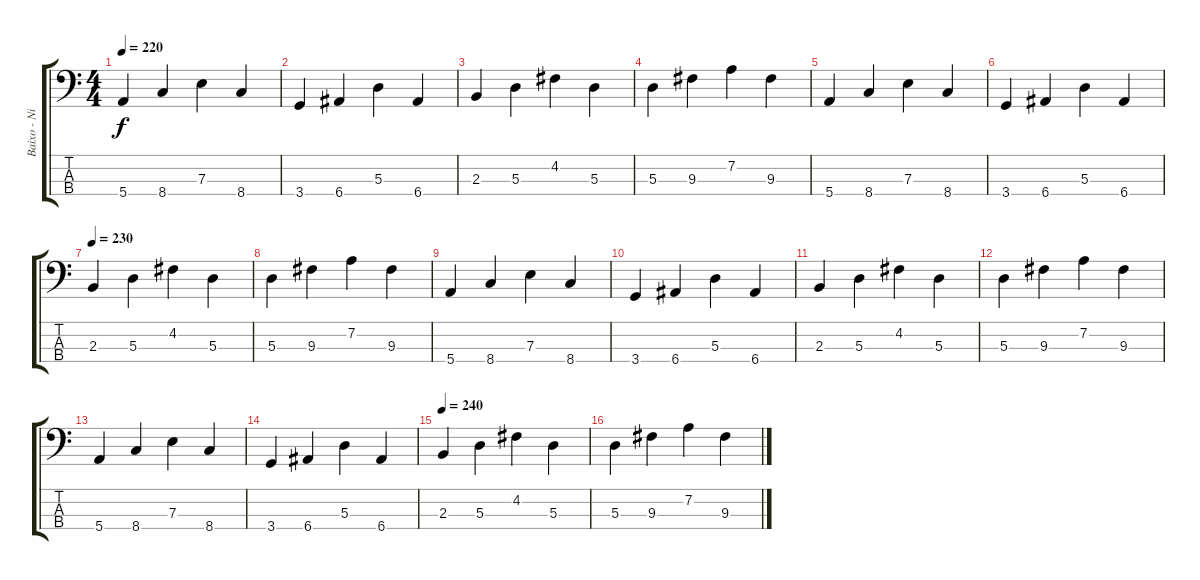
\track ("Baixo - Nikola" "Baixo - Ni") {instrument electricbasspick}
\staff {score tabs}
\tuning (G2 D2 A1 E1) {hide}
\ts (4 4)
\tempo 220
\clef f4
\ks c
5.4.4{dy f} 8.4.4 7.3.4 8.4.4 |
3.4.4 6.4.4 5.3.4 6.4.4 |
2.3.4 5.3.4 4.2.4 5.3.4 |
5.3.4 9.3.4 7.2.4 9.3.4 |
5.4.4 8.4.4 7.3.4 8.4.4 |
3.4.4 6.4.4 5.3.4 6.4.4 |
\tempo 230
2.3.4{volume 12} 5.3.4 4.2.4 5.3.4 |
5.3.4 9.3.4 7.2.4 9.3.4 |
5.4.4 8.4.4 7.3.4 8.4.4 |
3.4.4 6.4.4 5.3.4 6.4.4 |
2.3.4 5.3.4 4.2.4 5.3.4 |
5.3.4 9.3.4 7.2.4 9.3.4 |
5.4.4 8.4.4 7.3.4 8.4.4 |
3.4.4 6.4.4 5.3.4 6.4.4 |
\tempo 240
2.3.4{volume 10} 5.3.4 4.2.4 5.3.4 |
5.3.4 9.3.4 7.2.4 9.3.4
